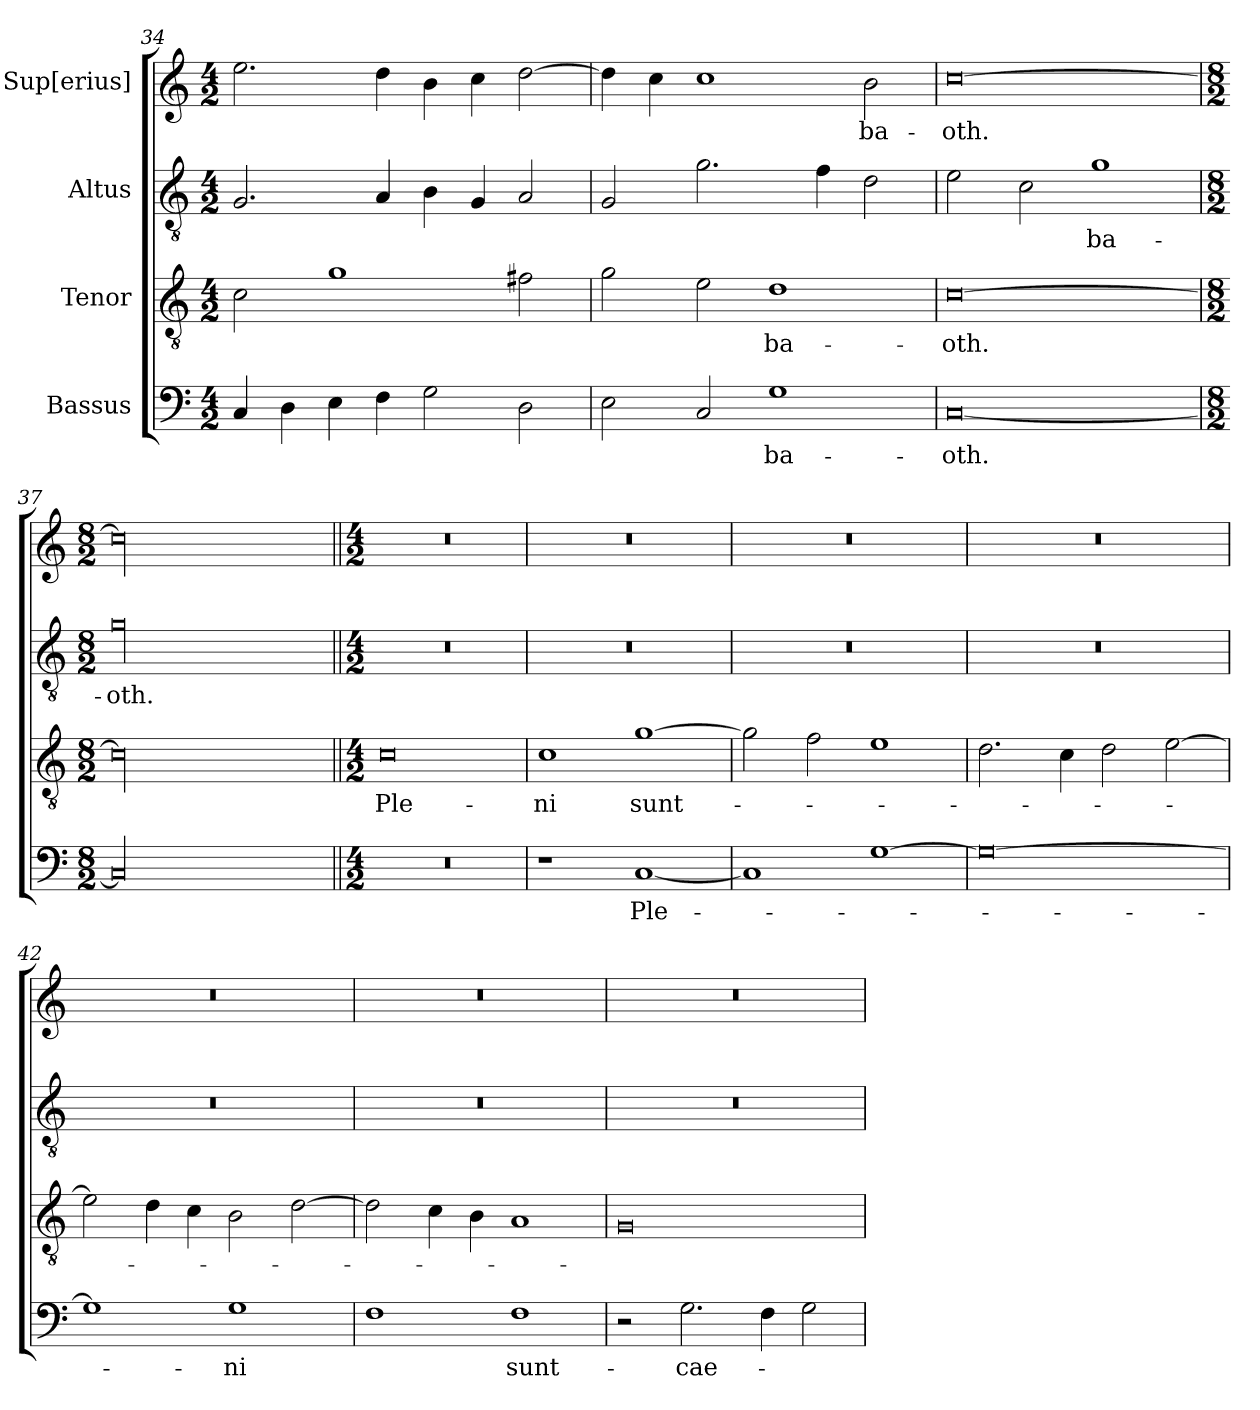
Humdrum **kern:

**kern	**text	**kern	**text	**kern	**text	**kern	**text
*part4	*part4	*part3	*part3	*part2	*part2	*part1	*part1
*staff4	*staff4	*staff3	*staff3	*staff2	*staff2	*staff1	*staff1
*I"Bassus	*	*I"Tenor	*	*I"Altus	*	*I"Sup[erius]	*
*clefF4	*	*clefGv2	*	*clefGv2	*	*clefG2	*
*k[]	*	*k[]	*	*k[]	*	*k[]	*
*M4/2	*	*M4/2	*	*M4/2	*	*M4/2	*
=34	=34	=34	=34	=34	=34	=34	=34
4C/	.	2c\	.	2.G/	.	2.ee\	.
4D\	.	.	.	.	.	.	.
4E\	.	1g\	.	.	.	.	.
4F\	.	.	.	4A/	.	4dd\	.
2G\	.	.	.	4B\	.	4b\	.
.	.	.	.	4G/	.	4cc\	.
2D\	.	2f#X\	.	2A/	.	[2dd\	.
=35	=35	=35	=35	=35	=35	=35	=35
2E\	.	2g\	.	2G/	.	4dd\]	.
.	.	.	.	.	.	4cc\	.
2C/	.	2e\	.	2.g\	.	1cc\	.
1G\	-ba-	1d\	-ba-	.	.	.	.
.	.	.	.	4f\	.	.	.
.	.	.	.	2d\	.	2b\	-ba-
=36	=36	=36	=36	=36	=36	=36	=36
[0C/	-oth.	[0c\	-oth.	2e\	.	[0cc\	-oth.
.	.	.	.	2c\	.	.	.
.	.	.	.	1g\	-ba-	.	.
=37	=37	=37	=37	=37	=37	=37	=37
*M8/2	*	*M8/2	*	*M8/2	*	*M8/2	*
00C/]	.	00c\]	.	00g\	-oth.	00cc\]	.
=38||	=38||	=38||	=38||	=38||	=38||	=38||	=38||
*M4/2	*	*M4/2	*	*M4/2	*	*M4/2	*
0r	.	0c\	Ple-	0r	.	0r	.
=39	=39	=39	=39	=39	=39	=39	=39
1r	.	1c\	-ni	0r	.	0r	.
[1C/	Ple-	[1g\	sunt-	.	.	.	.
=40	=40	=40	=40	=40	=40	=40	=40
1C/]	.	2g\]	.	0r	.	0r	.
.	.	2f\	.	.	.	.	.
[1G\	.	1e\	.	.	.	.	.
=41	=41	=41	=41	=41	=41	=41	=41
0G\_	.	2.d\	.	0r	.	0r	.
.	.	4c\	.	.	.	.	.
.	.	2d\	.	.	.	.	.
.	.	[2e\	.	.	.	.	.
=42	=42	=42	=42	=42	=42	=42	=42
1G\]	.	2e\]	.	0r	.	0r	.
.	.	4d\	.	.	.	.	.
.	.	4c\	.	.	.	.	.
1G\	-ni	2B\	.	.	.	.	.
.	.	[2d\	.	.	.	.	.
=43	=43	=43	=43	=43	=43	=43	=43
1F\	.	2d\]	.	0r	.	0r	.
.	.	4c\	.	.	.	.	.
.	.	4B\	.	.	.	.	.
1F\	sunt-	1A/	.	.	.	.	.
=44	=44	=44	=44	=44	=44	=44	=44
2r	.	0G/	.	0r	.	0r	.
2.G\	cae-	.	.	.	.	.	.
4F\	.	.	.	.	.	.	.
2G\	.	.	.	.	.	.	.
=	=	=	=	=	=	=	=
*-	*-	*-	*-	*-	*-	*-	*-
